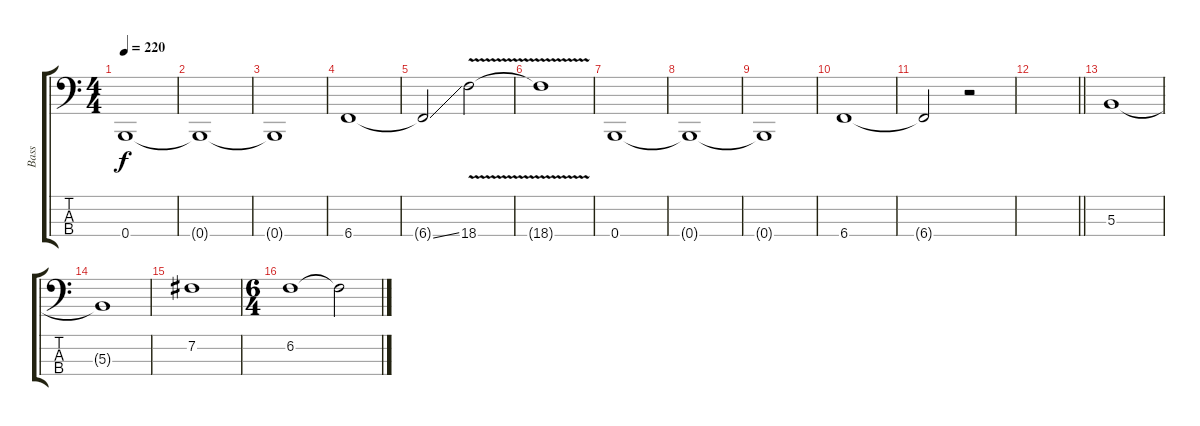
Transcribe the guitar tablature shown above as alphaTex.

\track ("Bass" "Bass") {instrument electricbasspick}
\staff {score tabs}
\tuning (E2 B1 Gb1 B0) {hide}
\ts (4 4)
\tempo 220
\clef f4
\ks c
0.4.1{dy f} |
0.4{t}.1 |
0.4{t}.1 |
6.4.1 |
6.4{ss t}.2 18.4{v}.2 |
18.4{t}.1 |
0.4.1 |
0.4{t}.1 |
0.4{t}.1 |
6.4.1 |
6.4{t}.2 r.2 |
\barLineRight lightlight
|
5.3.1 |
5.3{t}.1 |
7.2.1 |
\ts (6 4)
6.2.1 6.2{t}.2
